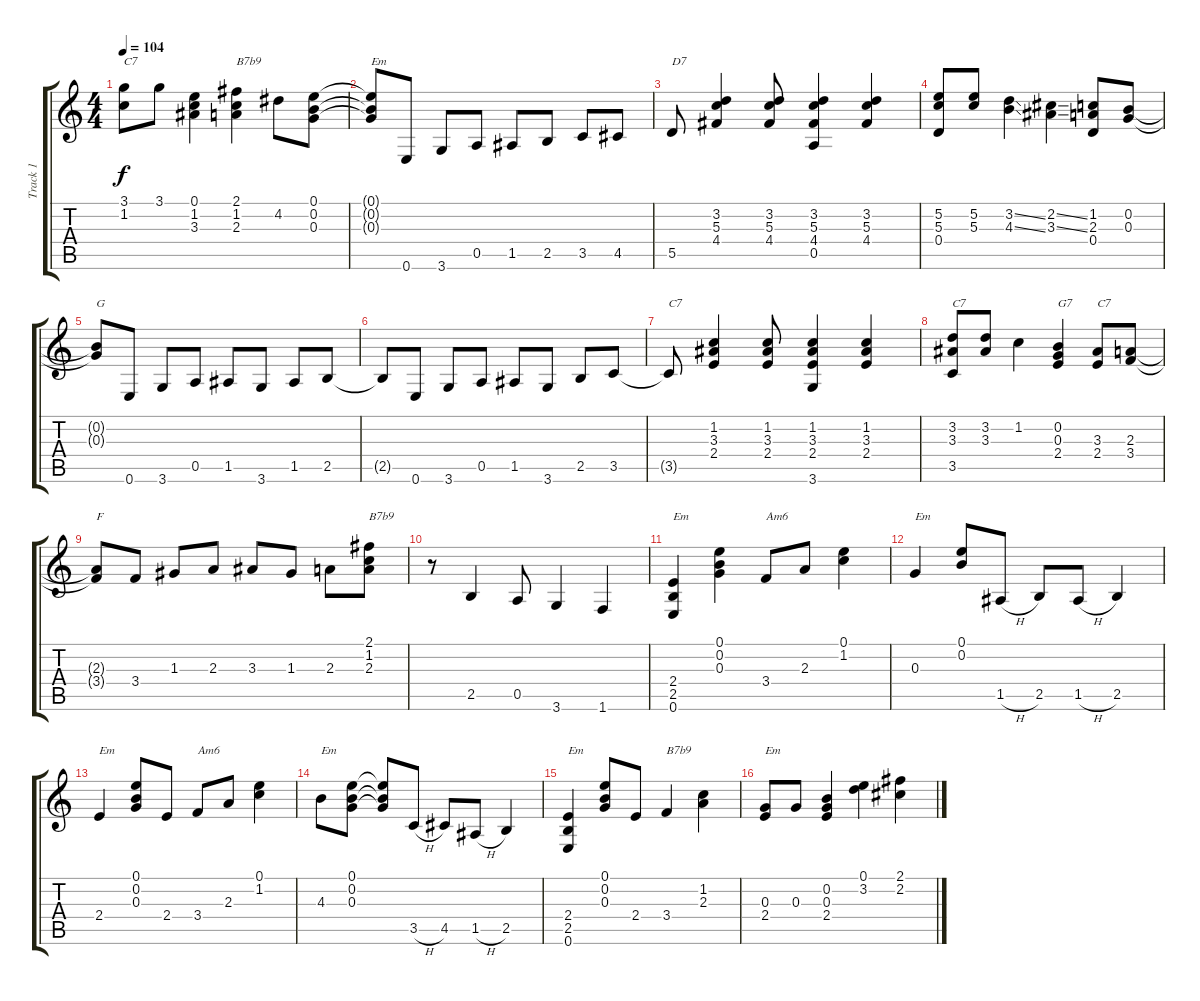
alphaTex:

\track ("Track 1" "Track 1") {instrument acousticguitarnylon}
\staff {score tabs}
\tuning (E4 B3 G3 D3 A2 E2) {hide}
\ts (4 4)
\tempo 104
\clef g2
\ks c
(3.1 1.2).8{txt "C7" dy f} 3.1.8 (0.1 1.2 3.3).4 (2.1 1.2 2.3).4{txt "B7b9"} 4.2.8 (0.1 0.2 0.3).8 |
(0.1{t} 0.2{t} 0.3{t}).8{txt "Em"} 0.6.8 3.6.8 0.5.8 1.5.8 2.5.8 3.5.8 4.5.8 |
5.5.8{txt "D7"} (3.2 5.3 4.4).4 (3.2 5.3 4.4).8 (3.2 5.3 4.4 0.5).4 (3.2 5.3 4.4).4 |
(5.2 5.3 0.4).8 (5.2 5.3).8 (3.2{ss} 4.3{ss}).4 (2.2{ss} 3.3{ss}).4 (1.2 2.3 0.4).8 (0.2 0.3).8 |
(0.2{t} 0.3{t}).8{txt "G"} 0.6.8 3.6.8 0.5.8 1.5.8 3.6.8 1.5.8 2.5.8 |
2.5{t}.8 0.6.8 3.6.8 0.5.8 1.5.8 3.6.8 2.5.8 3.5.8 |
3.5{t}.8{txt "C7"} (1.2 3.3 2.4).4 (1.2 3.3 2.4).8 (1.2 3.3 2.4 3.6).4 (1.2 3.3 2.4).4 |
(3.2 3.3 3.5).8{txt "C7"} (3.2 3.3).8 1.2.4 (0.2 0.3 2.4).4{txt "G7"} (3.3 2.4).8{txt "C7"} (2.3 3.4).8 |
(2.3{t} 3.4{t}).8{txt "F"} 3.4.8 1.3.8 2.3.8 3.3.8 1.3.8 2.3.8 (2.1 1.2 2.3).8{txt "B7b9"} |
r.8 2.5.4 0.5.8 3.6.4 1.6.4 |
(2.4 2.5 0.6).4{txt "Em"} (0.1 0.2 0.3).4 3.4.8{txt "Am6"} 2.3.8 (0.1 1.2).4 |
0.3.4{txt "Em"} (0.1 0.2).8 1.5{h}.8 2.5.8 1.5{h}.8 2.5.4 |
2.4.4{txt "Em"} (0.1 0.2 0.3).8 2.4.8 3.4.8{txt "Am6"} 2.3.8 (0.1 1.2).4 |
4.3.8{txt "Em"} (0.1 0.2 0.3).8 (0.1{t} 0.2{t} 0.3{t}).8 3.5{h}.8 4.5.8 1.5{h}.8 2.5.4 |
(2.4 2.5 0.6).4{txt "Em"} (0.1 0.2 0.3).8 2.4.8 3.4.4{txt "B7b9"} (1.2 2.3).4 |
(0.3 2.4).8{txt "Em"} 0.3.8 (0.2 0.3 2.4).4 (0.1 3.2).4 (2.1 2.2).4
